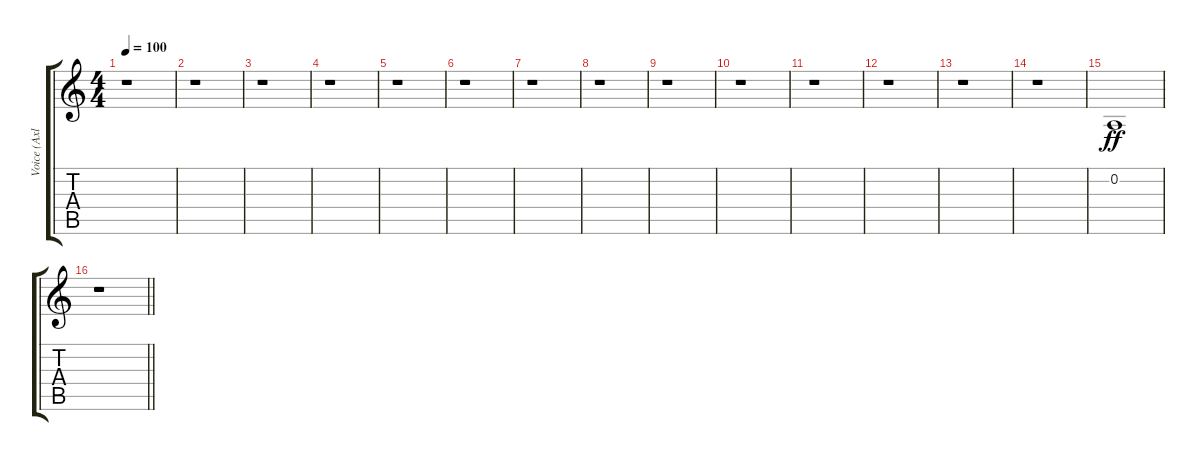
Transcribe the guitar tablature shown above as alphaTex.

\track ("Voice (Axl)" "Voice (Axl") {instrument lead2sawtooth}
\staff {score tabs}
\tuning (D4 A3 F3 C3 G2 D2) {hide}
\ts (4 4)
\tempo 100
\clef g2
\ks c
r.1{dy ff} |
r.1 |
r.1 |
r.1 |
r.1 |
r.1 |
r.1 |
r.1 |
r.1 |
r.1 |
r.1 |
r.1 |
r.1 |
r.1 |
0.2.1 |
\barLineRight lightlight
r.1
